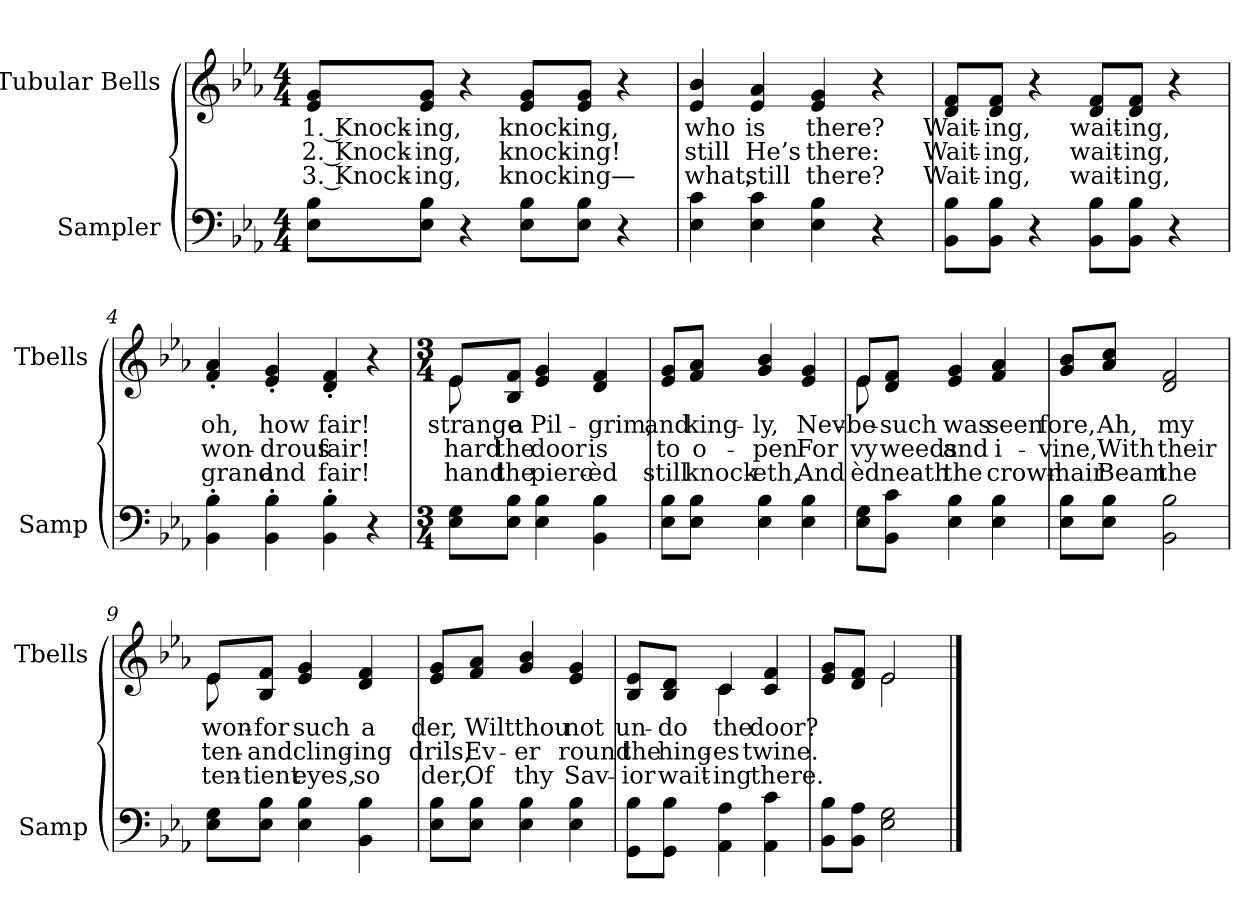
**kern	**kern	**text	**text	**text
*part2	*part1	*part1	*part1	*part1
*staff2	*staff1	*staff1	*staff1	*staff1
*I"Sampler	*I"Tubular Bells	*	*	*
*I'Samp	*I'Tbells	*	*	*
*clefF4	*clefG2	*	*	*
*k[b-e-a-]	*k[b-e-a-]	*	*	*
*E-:	*E-:	*	*	*
*M4/4	*M4/4	*	*	*
=1	=1	=1	=1	=1
8E-\ 8B-\L	8e-/ 8g/L	1. Knock-	2. Knock-	3. Knock-
8E-\ 8B-\J	8e-/ 8g/J	-ing,	-ing,	-ing,
4r	4r	.	.	.
8E-\ 8B-\L	8e-/ 8g/L	knock-	knock-	knock-
8E-\ 8B-\J	8e-/ 8g/J	-ing,	-ing!	-ing—
4r	4r	.	.	.
=2	=2	=2	=2	=2
4E- 4c	4e- 4b-	who	still	what,
4E- 4c	4e- 4a-	is	He’s	still
4E- 4B-	4e- 4g	there?	there:	there?
4r	4r	.	.	.
=3	=3	=3	=3	=3
8BB-\ 8B-\L	8d/ 8f/L	Wait-	Wait-	Wait-
8BB-\ 8B-\J	8d/ 8f/J	-ing,	-ing,	-ing,
4r	4r	.	.	.
8BB-\ 8B-\L	8d/ 8f/L	wait-	wait-	wait-
8BB-\ 8B-\J	8d/ 8f/J	-ing,	-ing,	-ing,
4r	4r	.	.	.
=4	=4	=4	=4	=4
4BB-' 4B-'	4f' 4a-'	oh,	won-	grand
4BB-' 4B-'	4e-' 4g'	how	-drous	and
4BB-' 4B-'	4d' 4f'	fair!	fair!	fair!
4r	4r	.	.	.
=5	=5	=5	=5	=5
*M3/4	*M3/4	*	*	*
*	*^	*	*	*
8E-\ 8G\L	8e-/L	8e-	strange	hard	hand
8E-\ 8B-\J	8B-/ 8f/J	2ryy	a	the	the
4E- 4B-	4e- 4g	.	Pil-	door	pierc-
4BB- 4B-	4d 4f	.	-grim,	is	-èd
.	.	8ryy	.	.	.
*	*v	*v	*	*	*
=6	=6	=6	=6	=6
8E-\ 8B-\L	8e-/ 8g/L	and	to	still
8E-\ 8B-\J	8f/ 8a-/J	king-	o-	knock-
4E- 4B-	4g 4b-	-ly,	-pen	-eth,
4E- 4B-	4e- 4g	Nev-	For	And
=7	=7	=7	=7	=7
*	*^	*	*	*
8E-\ 8G\L	8e-/L	8e-	be-	-vy	-èd
8BB-\ 8c\J	8d/ 8f/J	2ryy	such	weeds	-neath
4E- 4B-	4e- 4g	.	was	and	the
4E- 4B-	4f 4a-	.	seen	i-	crown-
.	.	8ryy	.	.	.
*	*v	*v	*	*	*
=8	=8	=8	=8	=8
8E-\ 8B-\L	8g/ 8b-/L	-fore,	vine,	hair
8E-\ 8B-\J	8a-/ 8cc/J	Ah,	With	Beam
2BB- 2B-	2d 2f	my	their	the
=9	=9	=9	=9	=9
*	*^	*	*	*
8E-\ 8G\L	8e-/L	8e-	won-	ten-	ten-
8E-\ 8B-\J	8B-/ 8f/J	2ryy	for	and	-tient
4E- 4B-	4e- 4g	.	such	cling-	eyes,
4BB- 4B-	4d 4f	.	a	-ing	so
.	.	8ryy	.	.	.
*	*v	*v	*	*	*
=10	=10	=10	=10	=10
8E-\ 8B-\L	8e-/ 8g/L	-der,	-drils,	-der,
8E-\ 8B-\J	8f/ 8a-/J	Wilt	Ev-	Of
4E- 4B-	4g 4b-	thou	-er	thy
4E- 4B-	4e- 4g	not	round	Sav-
=11	=11	=11	=11	=11
*	*^	*	*	*
8GG\ 8B-\L	8B-/ 8e-/L	4ryy	un-	the	-ior
8GG\ 8B-\J	8B-/ 8d/J	.	-do	hing-	wait-
4AA- 4A-	4c/	4c	the	-es	-ing
4AA- 4c	4c 4f	4ryy	door?	twine.	there.
=12	=12	=12	=12	=12	=12
8BB-\ 8B-\L	8e-/ 8g/L	4ryy	.	.	.
8BB-\ 8A-\J	8d/ 8f/J	.	.	.	.
2E- 2G	2e-/	2e-	.	.	.
*	*v	*v	*	*	*
==	==	==	==	==
*-	*-	*-	*-	*-
